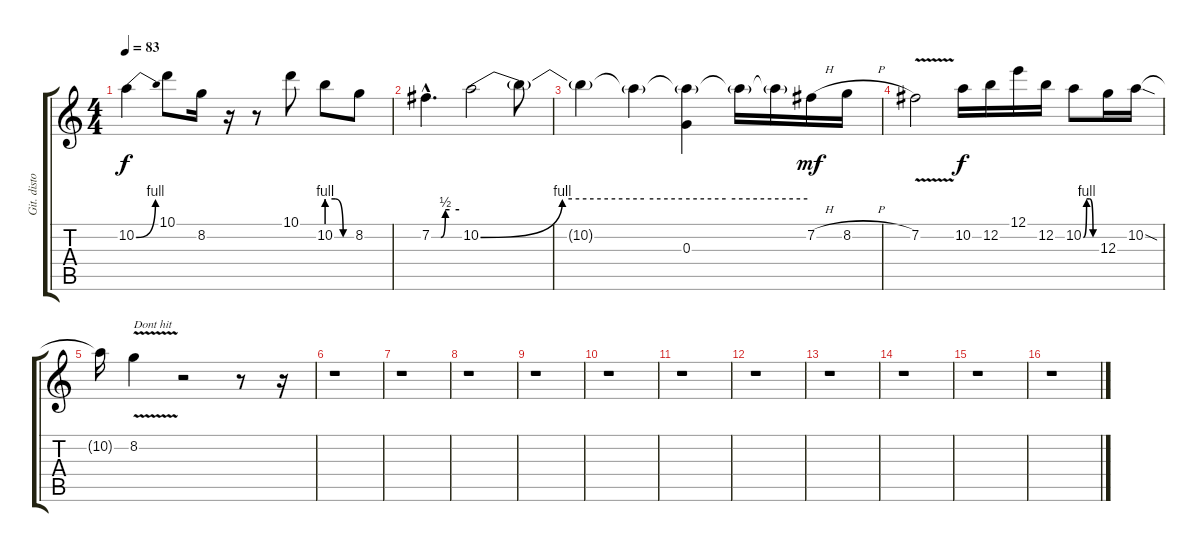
\track ("Git. disto." "Git. disto") {instrument overdrivenguitar}
\staff {score tabs}
\tuning (E4 B3 G3 D3 A2 E2) {hide}
\ts (4 4)
\tempo 83
\clef g2
\ks c
10.2{be (bend 0 0 60 4)}.4{dy f} 10.1.8 8.2.16 r.16 r.8 10.1.8 10.2{be (custom 0 4 20 4 40 0 60 0)}.8 8.2.8 |
7.2{be (custom 0 0 15 0 20 0 30 2 39 2 60 2) hac}.4{d} 10.2{be (custom 0 0 15 4 30 4 37 4 45 4 60 4)}.2 10.2{t}.8 |
10.2{t}.4 10.2{t}.4 (10.2{t} 0.3).4 10.2{t}.16 10.2{t}.16 7.2{h}.16{dy mf} 8.2{h}.16 |
7.2{v}.2 10.2.16{dy f} 12.2.16 12.1.16 12.2.16 10.2{be (custom 0 0 15 4 30 4 45 0 60 0)}.8 12.3.16 10.2{sod}.16 |
10.2{t}.16 8.2{v}.4{txt "Dont hit"} r.2 r.8 r.16 |
r.1 |
r.1 |
r.1 |
r.1 |
r.1 |
r.1 |
r.1 |
r.1 |
r.1 |
r.1 |
r.1
